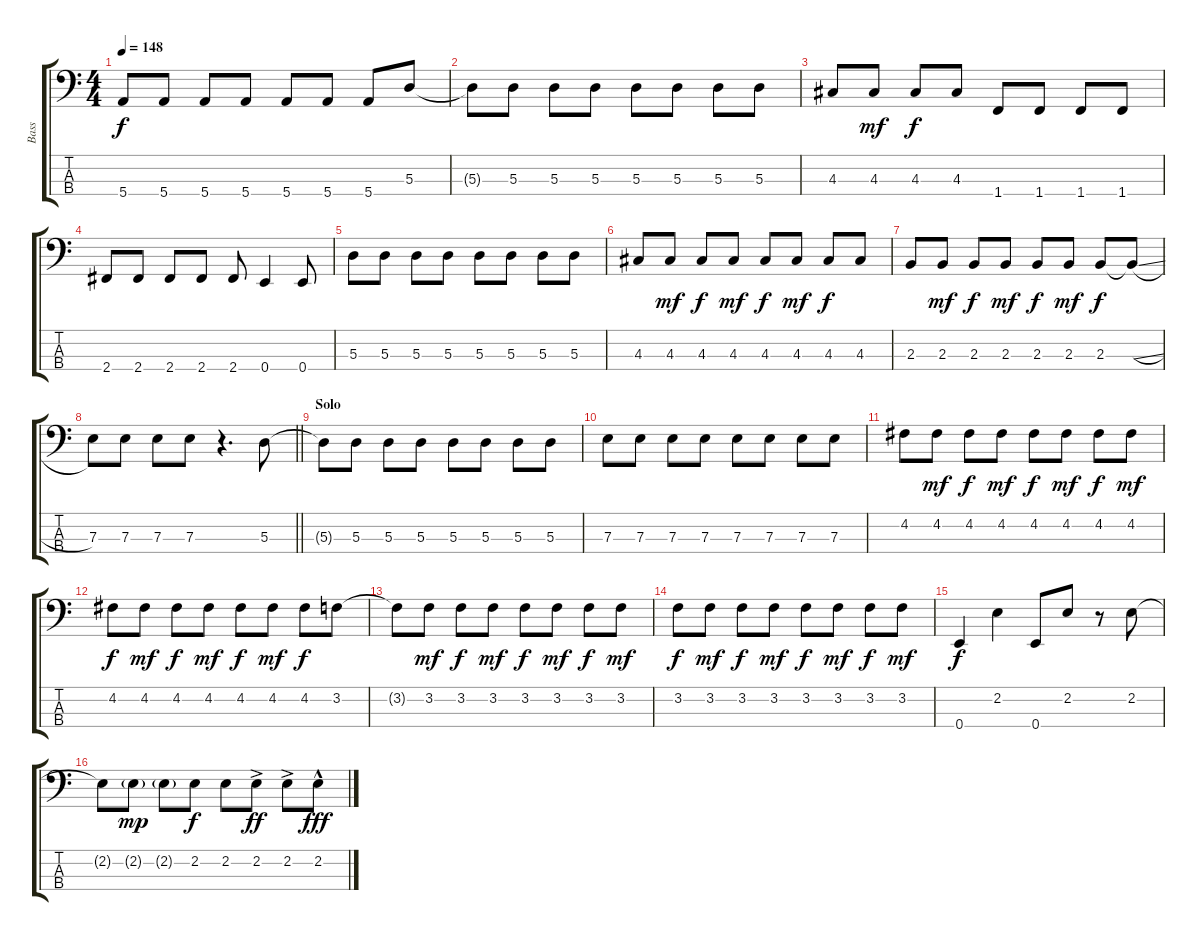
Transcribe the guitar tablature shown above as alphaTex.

\track ("Bass" "Bass") {instrument electricbasspick}
\staff {score tabs}
\tuning (G2 D2 A1 E1) {hide}
\ts (4 4)
\tempo 148
\clef f4
\ks c
5.4{t}.8{dy f} 5.4.8 5.4.8 5.4.8 5.4.8 5.4.8 5.4.8 5.3.8 |
5.3{t}.8 5.3.8 5.3.8 5.3.8 5.3.8 5.3.8 5.3.8 5.3.8 |
4.3.8 4.3.8{dy mf} 4.3.8{dy f} 4.3.8 1.4.8 1.4.8 1.4.8 1.4.8 |
2.4.8 2.4.8 2.4.8 2.4.8 2.4.8 0.4.4 0.4.8 |
5.3.8 5.3.8 5.3.8 5.3.8 5.3.8 5.3.8 5.3.8 5.3.8 |
4.3.8 4.3.8{dy mf} 4.3.8{dy f} 4.3.8{dy mf} 4.3.8{dy f} 4.3.8{dy mf} 4.3.8{dy f} 4.3.8 |
2.3.8 2.3.8{dy mf} 2.3.8{dy f} 2.3.8{dy mf} 2.3.8{dy f} 2.3.8{dy mf} 2.3.8{dy f} 2.3{sl t}.8 |
\barLineRight lightlight
7.3.8 7.3.8 7.3.8 7.3.8 r.4{d} 5.3.8 |
\section ("" "Solo")
5.3{t}.8 5.3.8 5.3.8 5.3.8 5.3.8 5.3.8 5.3.8 5.3.8 |
7.3.8 7.3.8 7.3.8 7.3.8 7.3.8 7.3.8 7.3.8 7.3.8 |
4.2.8 4.2.8{dy mf} 4.2.8{dy f} 4.2.8{dy mf} 4.2.8{dy f} 4.2.8{dy mf} 4.2.8{dy f} 4.2.8{dy mf} |
4.2.8{dy f} 4.2.8{dy mf} 4.2.8{dy f} 4.2.8{dy mf} 4.2.8{dy f} 4.2.8{dy mf} 4.2.8{dy f} 3.2.8 |
3.2{t}.8 3.2.8{dy mf} 3.2.8{dy f} 3.2.8{dy mf} 3.2.8{dy f} 3.2.8{dy mf} 3.2.8{dy f} 3.2.8{dy mf} |
3.2.8{dy f} 3.2.8{dy mf} 3.2.8{dy f} 3.2.8{dy mf} 3.2.8{dy f} 3.2.8{dy mf} 3.2.8{dy f} 3.2.8{dy mf} |
0.4.4{dy f} 2.2.4 0.4.8 2.2.8 r.8 2.2.8 |
2.2{t}.8 2.2{g}.8{dy mp} 2.2{g}.8 2.2.8{dy f} 2.2.8 2.2{ac}.8{dy ff} 2.2{ac}.8 2.2{hac}.8{dy fff}
